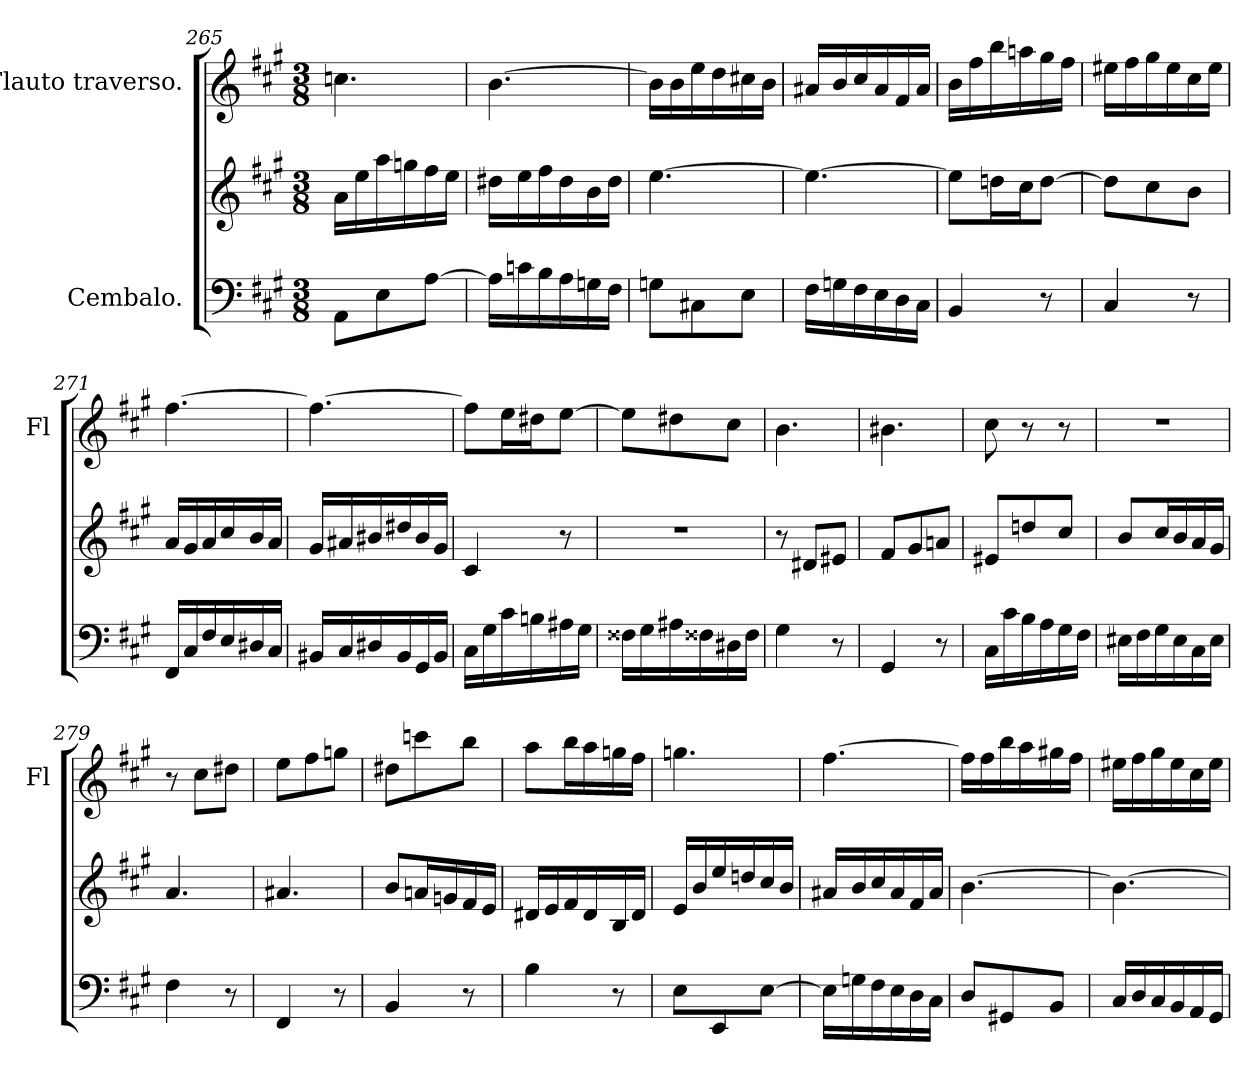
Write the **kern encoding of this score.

**kern	**kern	**kern
*part2	*part2	*part1
*staff3	*staff2	*staff1
*I"Cembalo.	*	*I"Flauto traverso.
*	*	*I'Fl
*clefF4	*clefG2	*clefG2
*k[f#c#g#]	*k[f#c#g#]	*k[f#c#g#]
*M3/8	*M3/8	*M3/8
=265	=265	=265
8AA\L	16a\LL	4.ccn\
.	16ee\	.
8E\	16aa\	.
.	16ggn\	.
[8A\J	16ff#\	.
.	16ee\JJ	.
=266	=266	=266
16A\LL]	16dd#X\LL	[4.b\
16cn\	16ee\	.
16B\	16ff#\	.
16A\	16dd#\	.
16Gn\	16b\	.
16F#\JJ	16dd#\JJ	.
=267	=267	=267
8Gn\L	[4.ee\	16b\LL]
.	.	16b\
8C#X\	.	16ee\
.	.	16dd\
8E\J	.	16cc#X\
.	.	16b\JJ
=268	=268	=268
16F#\LL	4.ee\_	16a#X/LL
16Gn\	.	16b/
16F#\	.	16cc#/
16E\	.	16a#/
16D\	.	16f#/
16C#\JJ	.	16a#/JJ
!!LO:PB:g=z
=269	=269	=269
4BB/	8ee\L]	16b\LL
.	.	16ff#\
.	16ddn\L	16bb\
.	16cc#\J	16aan\
8r	[8dd\J	16gg#\
.	.	16ff#\JJ
=270	=270	=270
4C#/	8dd\L]	16ee#X\LL
.	.	16ff#\
.	8cc#\	16gg#\
.	.	16ee#\
8r	8b\J	16cc#\
.	.	16ee#\JJ
=271	=271	=271
16FF#/LL	16a/LL	[4.ff#\
16C#/	16g#/	.
16F#/	16a/	.
16E/	16cc#/	.
16D#X/	16b/	.
16C#/JJ	16a/JJ	.
=272	=272	=272
16BB#X/LL	16g#/LL	4.ff#\_
16C#/	16a#X/	.
16D#X/	16b#X/	.
16BB#/	16dd#X/	.
16GG#/	16b#/	.
16BB#/JJ	16g#/JJ	.
=273	=273	=273
16C#\LL	4c#/	8ff#\L]
16G#\	.	.
16c#\	.	16ee\L
16Bn\	.	16dd#X\J
16A#X\	8r	[8ee\J
16G#\JJ	.	.
=274	=274	=274
16F##X\LL	4.r	8ee\L]
16G#\	.	.
16A#X\	.	8dd#X\
16F##X\	.	.
16D#X\	.	8cc#\J
16F##\JJ	.	.
=275	=275	=275
4G#\	8r	4.b\
.	8d#X/L	.
8r	8e#X/J	.
=276	=276	=276
4GG#/	8f#/L	4.b#X\
.	8g#/	.
8r	8an/J	.
=277	=277	=277
16C#\LL	8e#X/L	8cc#\
16c#\	.	.
16B\	8ddn/	8r
16A\	.	.
16G#\	8cc#/J	8r
16F#\JJ	.	.
!!LO:PB:g=z
=278	=278	=278
16E#X\LL	8b/L	4.r
16F#\	.	.
16G#\	16cc#/L	.
16E#\	16b/	.
16C#\	16a/	.
16E#\JJ	16g#/JJ	.
=279	=279	=279
4F#\	4.a/	8r
.	.	8cc#\L
8r	.	8dd#X\J
=280	=280	=280
4FF#/	4.a#X/	8ee\L
.	.	8ff#\
8r	.	8ggn\J
=281	=281	=281
4BB/	8b/L	8dd#X\L
.	16an/L	8cccn\
.	16gn/	.
8r	16f#/	8bb\J
.	16e/JJ	.
=282	=282	=282
4B\	16d#X/LL	8aa\L
.	16e/	.
.	16f#/	16bb\L
.	16d#/	16aa\
8r	16B/	16ggn\
.	16d#/JJ	16ff#\JJ
=283	=283	=283
8E\L	16e/LL	4.ggn\
.	16b/	.
8EE/	16ee/	.
.	16ddn/	.
[8E\J	16cc#/	.
.	16b/JJ	.
=284	=284	=284
16E\LL]	16a#X/LL	[4.ff#\
16Gn\	16b/	.
16F#\	16cc#/	.
16E\	16a#/	.
16D\	16f#/	.
16C#\JJ	16a#/JJ	.
=285	=285	=285
8D/L	[4.b\	16ff#\LL]
.	.	16ff#\
8GG#X/	.	16bb\
.	.	16aa\
8BB/J	.	16gg#X\
.	.	16ff#\JJ
=286	=286	=286
16C#/LL	4.b\_	16ee#X\LL
16D/	.	16ff#\
16C#/	.	16gg#\
16BB/	.	16ee#\
16AA/	.	16cc#\
16GG#/JJ	.	16ee#\JJ
=	=	=
*-	*-	*-
